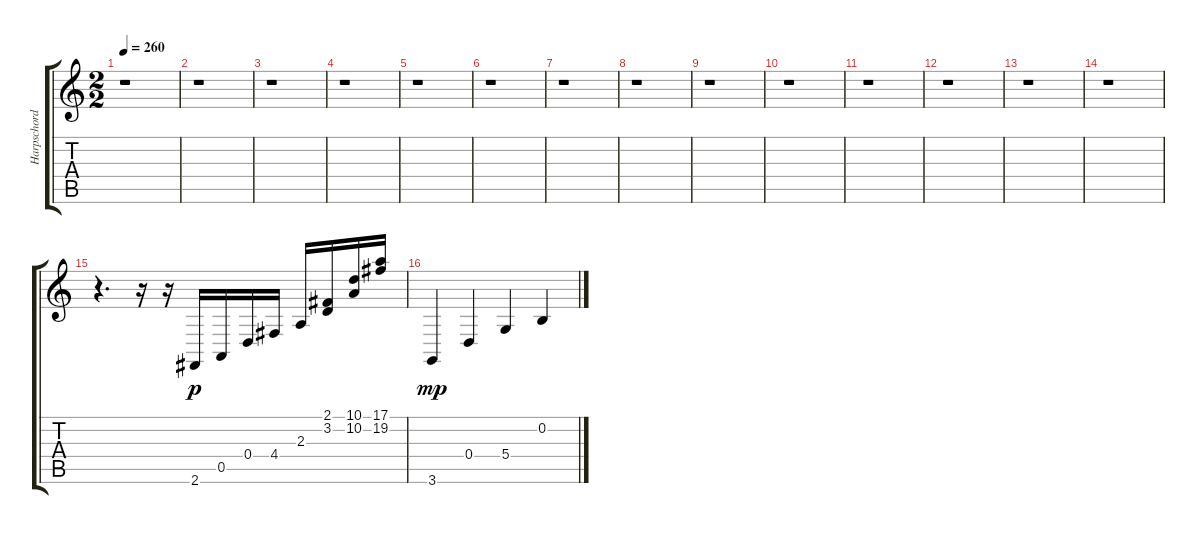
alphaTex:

\track ("Harpschord" "Harpschord") {instrument harpsichord}
\staff {score tabs}
\tuning (E4 B3 G3 D3 A2 E2) {hide}
\ts (2 2)
\tempo 260
\clef g2
\ks c
r.1{dy mf} |
r.1 |
r.1 |
r.1 |
r.1 |
r.1 |
r.1 |
r.1 |
r.1 |
r.1 |
r.1 |
r.1 |
r.1 |
r.1 |
r.4{d} r.16 r.16 2.6.16{dy p} 0.5.16 0.4.16 4.4.16 2.3.16 (2.1 3.2).16 (10.1 10.2).16 (17.1 19.2).16 |
3.6.4{dy mp} 0.4.4 5.4.4 0.2.4
